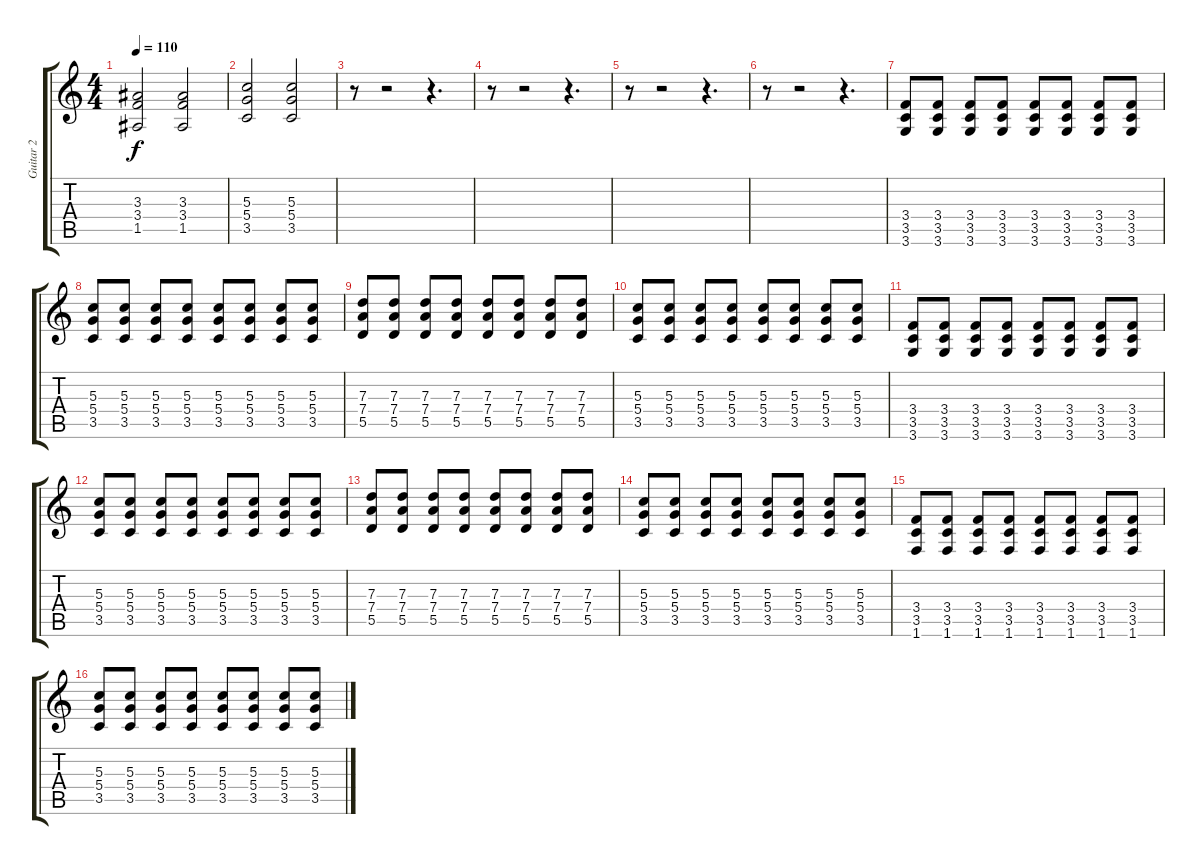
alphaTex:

\track ("Guitar 2" "Guitar 2") {instrument distortionguitar}
\staff {score tabs}
\tuning (E4 B3 G3 D3 A2 E2) {hide}
\ts (4 4)
\tempo 110
\clef g2
\ks c
(3.3 3.4 1.5).2{dy f} (3.3 3.4 1.5).2 |
(5.3 5.4 3.5).2 (5.3 5.4 3.5).2 |
r.8 r.2 r.4{d} |
r.8 r.2 r.4{d} |
r.8 r.2 r.4{d} |
r.8 r.2 r.4{d} |
(3.4 3.5 3.6).8 (3.4 3.5 3.6).8 (3.4 3.5 3.6).8 (3.4 3.5 3.6).8 (3.4 3.5 3.6).8 (3.4 3.5 3.6).8 (3.4 3.5 3.6).8 (3.4 3.5 3.6).8 |
(5.3 5.4 3.5).8 (5.3 5.4 3.5).8 (5.3 5.4 3.5).8 (5.3 5.4 3.5).8 (5.3 5.4 3.5).8 (5.3 5.4 3.5).8 (5.3 5.4 3.5).8 (5.3 5.4 3.5).8 |
(7.3 7.4 5.5).8 (7.3 7.4 5.5).8 (7.3 7.4 5.5).8 (7.3 7.4 5.5).8 (7.3 7.4 5.5).8 (7.3 7.4 5.5).8 (7.3 7.4 5.5).8 (7.3 7.4 5.5).8 |
(5.3 5.4 3.5).8 (5.3 5.4 3.5).8 (5.3 5.4 3.5).8 (5.3 5.4 3.5).8 (5.3 5.4 3.5).8 (5.3 5.4 3.5).8 (5.3 5.4 3.5).8 (5.3 5.4 3.5).8 |
(3.4 3.5 3.6).8 (3.4 3.5 3.6).8 (3.4 3.5 3.6).8 (3.4 3.5 3.6).8 (3.4 3.5 3.6).8 (3.4 3.5 3.6).8 (3.4 3.5 3.6).8 (3.4 3.5 3.6).8 |
(5.3 5.4 3.5).8 (5.3 5.4 3.5).8 (5.3 5.4 3.5).8 (5.3 5.4 3.5).8 (5.3 5.4 3.5).8 (5.3 5.4 3.5).8 (5.3 5.4 3.5).8 (5.3 5.4 3.5).8 |
(7.3 7.4 5.5).8 (7.3 7.4 5.5).8 (7.3 7.4 5.5).8 (7.3 7.4 5.5).8 (7.3 7.4 5.5).8 (7.3 7.4 5.5).8 (7.3 7.4 5.5).8 (7.3 7.4 5.5).8 |
(5.3 5.4 3.5).8 (5.3 5.4 3.5).8 (5.3 5.4 3.5).8 (5.3 5.4 3.5).8 (5.3 5.4 3.5).8 (5.3 5.4 3.5).8 (5.3 5.4 3.5).8 (5.3 5.4 3.5).8 |
(3.4 3.5 1.6).8 (3.4 3.5 1.6).8 (3.4 3.5 1.6).8 (3.4 3.5 1.6).8 (3.4 3.5 1.6).8 (3.4 3.5 1.6).8 (3.4 3.5 1.6).8 (3.4 3.5 1.6).8 |
(5.3 5.4 3.5).8 (5.3 5.4 3.5).8 (5.3 5.4 3.5).8 (5.3 5.4 3.5).8 (5.3 5.4 3.5).8 (5.3 5.4 3.5).8 (5.3 5.4 3.5).8 (5.3 5.4 3.5).8
